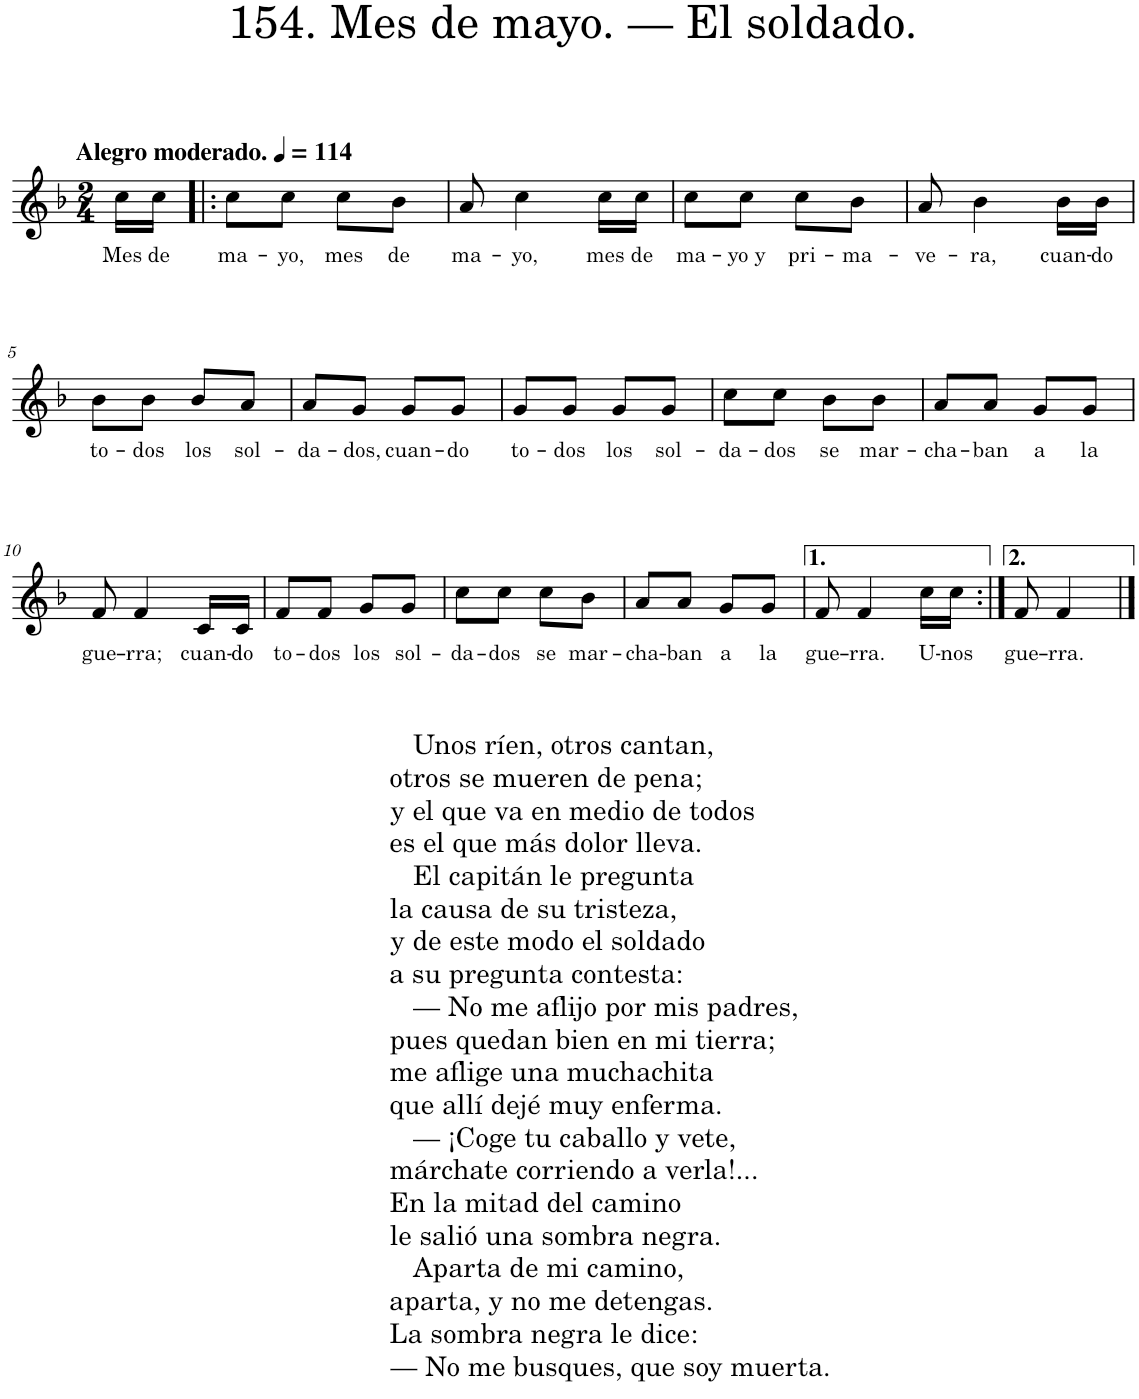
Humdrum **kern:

**kern	**text
*part1	*part1
*staff1	*staff1
*I"Piano	*
*I'Pno.	*
*clefG2	*
*k[b-]	*
*M2/4	*
*MM114	*
=	=
!LO:TX:a:B:t=Alegro moderado.	!
!	!LO:LY:b
16cc\LL	Mes
!	!LO:LY:b
16cc\JJ	de
=1!|:	=1!|:
!	!LO:LY:b
8cc\L	ma-
!	!LO:LY:b
8cc\J	-yo,
!	!LO:LY:b
8cc\L	mes
!	!LO:LY:b
8b-\J	de
=2	=2
!	!LO:LY:b
8a/	ma-
!	!LO:LY:b
4cc\	-yo,
!	!LO:LY:b
16cc\LL	mes
!	!LO:LY:b
16cc\JJ	de
=3	=3
!	!LO:LY:b
8cc\L	ma-
!	!LO:LY:b
8cc\J	-yo y
!	!LO:LY:b
8cc\L	pri-
!	!LO:LY:b
8b-\J	-ma-
=4	=4
!	!LO:LY:b
8a/	-ve-
!	!LO:LY:b
4b-\	-ra,
!	!LO:LY:b
16b-\LL	cuan-
!	!LO:LY:b
16b-\JJ	-do
!!LO:LB:g=z
=5	=5
!	!LO:LY:b
8b-\L	to-
!	!LO:LY:b
8b-\J	-dos
!	!LO:LY:b
8b-/L	los
!	!LO:LY:b
8a/J	sol-
=6	=6
!	!LO:LY:b
8a/L	-da-
!	!LO:LY:b
8g/J	-dos,
!	!LO:LY:b
8g/L	cuan-
!	!LO:LY:b
8g/J	-do
=7	=7
!	!LO:LY:b
8g/L	to-
!	!LO:LY:b
8g/J	-dos
!	!LO:LY:b
8g/L	los
!	!LO:LY:b
8g/J	sol-
=8	=8
!	!LO:LY:b
8cc\L	-da-
!	!LO:LY:b
8cc\J	-dos
!	!LO:LY:b
8b-\L	se
!	!LO:LY:b
8b-\J	mar-
=9	=9
!	!LO:LY:b
8a/L	-cha-
!	!LO:LY:b
8a/J	-ban
!	!LO:LY:b
8g/L	a
!	!LO:LY:b
8g/J	la
!!LO:LB:g=z
=10	=10
!	!LO:LY:b
8f/	gue-
!LO:TX:b:t=Unos ríen, otros cantan,	!
!LO:TX:b:t=otros se mueren de pena;	!
!LO:TX:b:t=y el que va en medio de todos	!
!LO:TX:b:t=es el que más dolor lleva.	!
!LO:TX:b:t=El capitán le pregunta	!
!LO:TX:b:t=la causa de su tristeza,	!
!LO:TX:b:t=y de este modo el soldado	!
!LO:TX:b:t=a su pregunta contesta&colon;	!
!LO:TX:b:t=— No me aflijo por mis padres,	!
!LO:TX:b:t=pues quedan bien en mi tierra;	!
!LO:TX:b:t=me aflige una muchachita	!
!LO:TX:b:t=que allí dejé muy enferma.	!
!LO:TX:b:t=— ¡Coge tu caballo y vete,	!
!LO:TX:b:t=márchate corriendo a verla!...	!
!LO:TX:b:t=En la mitad del camino	!
!LO:TX:b:t=le salió una sombra negra.	!
!LO:TX:b:t=Aparta de mi camino,	!
!LO:TX:b:t=aparta, y no me detengas.	!
!LO:TX:b:t=La sombra negra le dice&colon;	!
!LO:TX:b:t=— No me busques, que soy muerta.	!
!	!LO:LY:b
4f/	-rra;
!	!LO:LY:b
16c/LL	cuan-
!	!LO:LY:b
16c/JJ	-do
=11	=11
!	!LO:LY:b
8f/L	to-
!	!LO:LY:b
8f/J	-dos
!	!LO:LY:b
8g/L	los
!	!LO:LY:b
8g/J	sol-
=12	=12
!	!LO:LY:b
8cc\L	-da-
!	!LO:LY:b
8cc\J	-dos
!	!LO:LY:b
8cc\L	se
!	!LO:LY:b
8b-\J	mar-
=13	=13
!	!LO:LY:b
8a/L	-cha-
!	!LO:LY:b
8a/J	-ban
!	!LO:LY:b
8g/L	a
!	!LO:LY:b
8g/J	la
=14	=14
!	!LO:LY:b
8f/	gue-
!	!LO:LY:b
4f/	-rra.
!	!LO:LY:b
16cc\LL	U-
!	!LO:LY:b
16cc\JJ	-nos
=15:|!	=15:|!
!	!LO:LY:b
8f/	gue-
!	!LO:LY:b
4f/	-rra.
==	==
*-	*-
